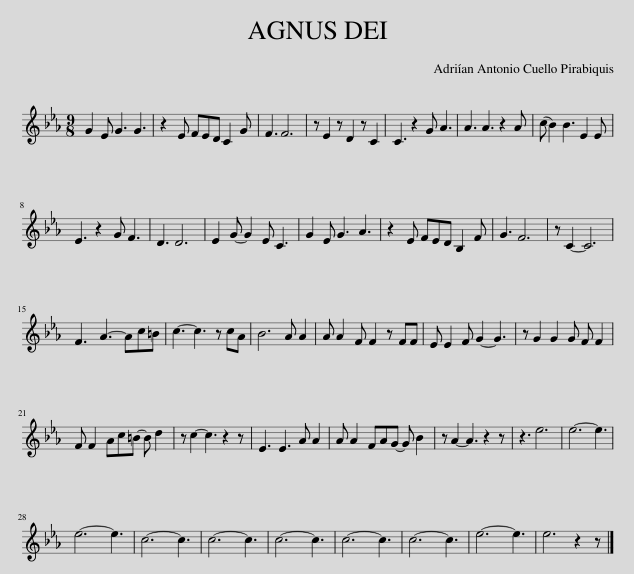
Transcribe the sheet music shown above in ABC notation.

X:1
L:1/8
M:9/8
I:linebreak $
K:Eb
V:1 treble
V:1
 G2 E G3 G3 | z2 E FED C2 G | F3 F6 | z E2 z D2 z C2 | C3 z2 G A3 | %5
 A3 A3 z2 A | (c B2) B3 E2 E |$ E3 z2 G F3 | D3 D6 | E2 G- G2 E C3 | %10
 G2 E G3 A3 | z2 E FED B,2 F | G3 F6 | z C2- C6 |$ F3 A3- Ac=B | %15
 c3- c3 z cA | B6 A A2 | A A2 F F2 z FF | E E2 F G2- G3 | z G2 G2 G F F2 |$ %20
 F F2 Ac=B- B d2 | z c2- c3 z2 z | E3 E3 A A2 | A A2 FAG- G B2 | z A2- A3 z2 z | %25
 z3 e6 | e6- e3 |$ e6- e3 | c6- c3 | c6- c3 | %30
 c6- c3 | c6- c3 | c6- c3 | e6- e3 | e6 z2 z |] %35
